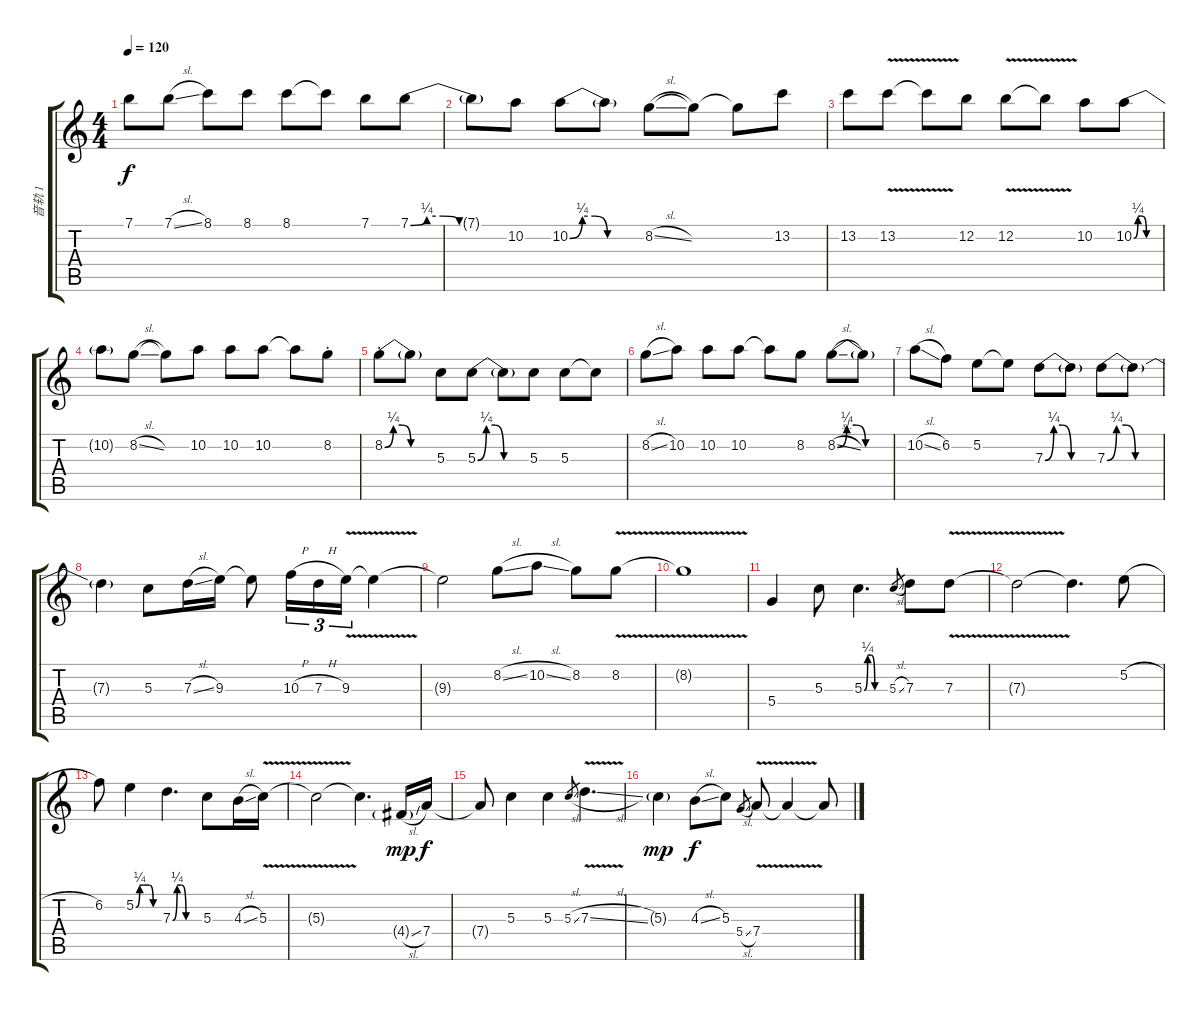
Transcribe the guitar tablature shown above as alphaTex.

\track ("音轨 1" "音轨 1") {instrument overdrivenguitar}
\staff {score tabs}
\tuning (E4 B3 G3 D3 A2 E2) {hide}
\ts (4 4)
\tempo 120
\clef g2
\ks c
7.1{t}.8{dy f} 7.1{sl}.8 8.1.8 8.1.8 8.1.8 8.1{t}.8 7.1.8 7.1{be (custom 0 0 10 1 20 1 30 0 60 0)}.8 |
7.1{t}.8 10.2.8 10.2{be (custom 0 0 10 1 20 1 30 0 60 0)}.8 10.2{t}.8 8.2{sl}.8 8.2{t}.8 8.2{t}.8 13.2.8 |
13.2.8 13.2{v}.8 13.2{t}.8 12.2.8 12.2{v}.8 12.2{t}.8 10.2.8 10.2{be (custom 0 0 10 1 20 1 30 0 60 0)}.8 |
10.2{t}.8 8.2{sl}.8 8.2{t}.8 10.2.8 10.2.8 10.2.8 10.2{t}.8 8.2{st}.8 |
8.2{be (custom 0 0 10 1 20 1 30 0 60 0) st}.8 8.2{t}.8 5.3.8 5.3{be (custom 0 0 10 1 20 1 30 0 60 0)}.8 5.3{t}.8 5.3.8 5.3.8 5.3{t}.8 |
8.2{sl}.8 10.2.8 10.2.8 10.2.8 10.2{t}.8 8.2.8 8.2{be (custom 0 0 10 1 20 1 30 0 60 0) sl}.8 8.2{t}.8 |
10.2{sl}.8 6.2.8 5.2.8 5.2{t}.8 7.3{be (custom 0 0 10 1 20 1 30 0 60 0)}.8 7.3{t}.8 7.3{be (custom 0 0 10 1 20 1 30 0 60 0)}.8 7.3{t}.8 |
7.3{t}.4 5.3.8 7.3{sl}.16 9.3.16 9.3{t}.8 10.3{h}.16{tu (3 2)} 7.3{h}.16{tu (3 2)} 9.3{v}.16{tu (3 2)} 9.3{t}.4 |
9.3{t}.2 8.2{sl}.8 10.2{sl}.8 8.2.8 8.2{v}.8 |
8.2{t}.1 |
5.4.4 5.3.8 5.3{be (custom 0 0 10 1 20 1 30 0 60 0)}.4{d} 5.3{sl}.8{gr} 7.3.8 7.3{v}.8 |
7.3{t}.2 7.3{t}.4{d} 5.2{h}.8 |
6.2.8 5.2{be (custom 0 0 10 1 20 1 35 1 45 0 60 0)}.4 7.3{be (custom 0 0 10 1 20 1 30 0 60 0)}.4{d} 5.3.8 4.3{sl}.16 5.3{v}.16 |
5.3{t}.2 5.3{t}.4{d} 4.4{sl g}.16{dy mp} 7.4.16{dy f} |
7.4{t}.8 5.3.4 5.3.4 5.3{sl}.8{gr} 7.3{v sl}.4{d} |
5.3{g}.4{dy mp} 4.3{sl}.8{dy f} 5.3.8 5.4{sl}.8{gr} 7.4{v}.8 7.4{t}.4 7.4{t}.8
